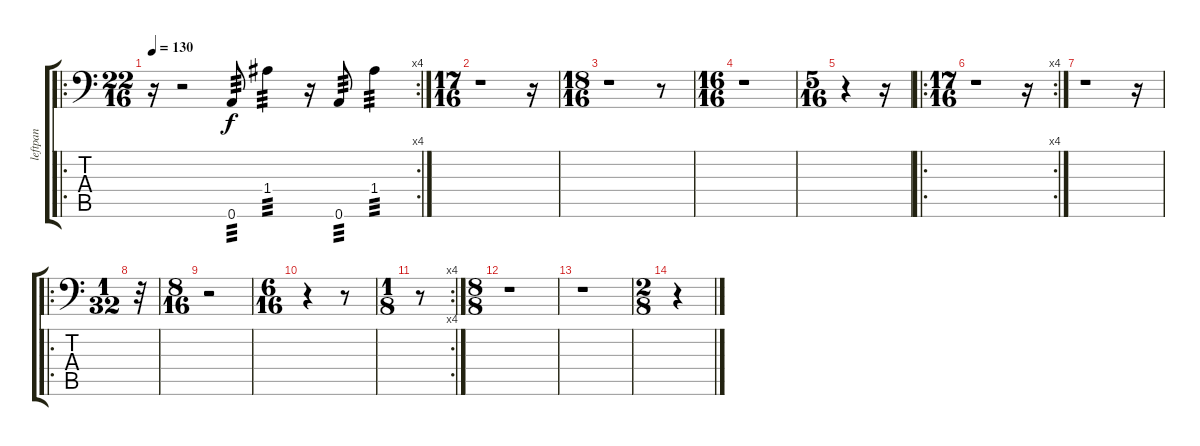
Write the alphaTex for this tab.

\track ("leftpan" "leftpan") {instrument overdrivenguitar}
\staff {score tabs}
\tuning (B3 Gb3 D3 A2 E2 A1) {hide}
\ro
\rc 4
\ts (22 16)
\tempo 130
\clef f4
\ks c
r.16{dy f} r.2 0.6.8{tp 3} 1.4.4{tp 3} r.16 0.6.8{tp 3} 1.4.4{tp 3} |
\ts (17 16)
r.1 r.16 |
\ts (18 16)
r.1 r.8 |
\ts (16 16)
r.1 |
\ts (5 16)
r.4 r.16 |
\ro
\rc 4
\ts (17 16)
r.1 r.16 |
r.1 r.16 |
\ro
\ts (1 32)
r.32 |
\ts (8 16)
r.2 |
\ts (6 16)
r.4 r.8 |
\rc 4
\ts (1 8)
r.8 |
\ts (8 8)
r.1 |
r.1 |
\ts (2 8)
r.4
